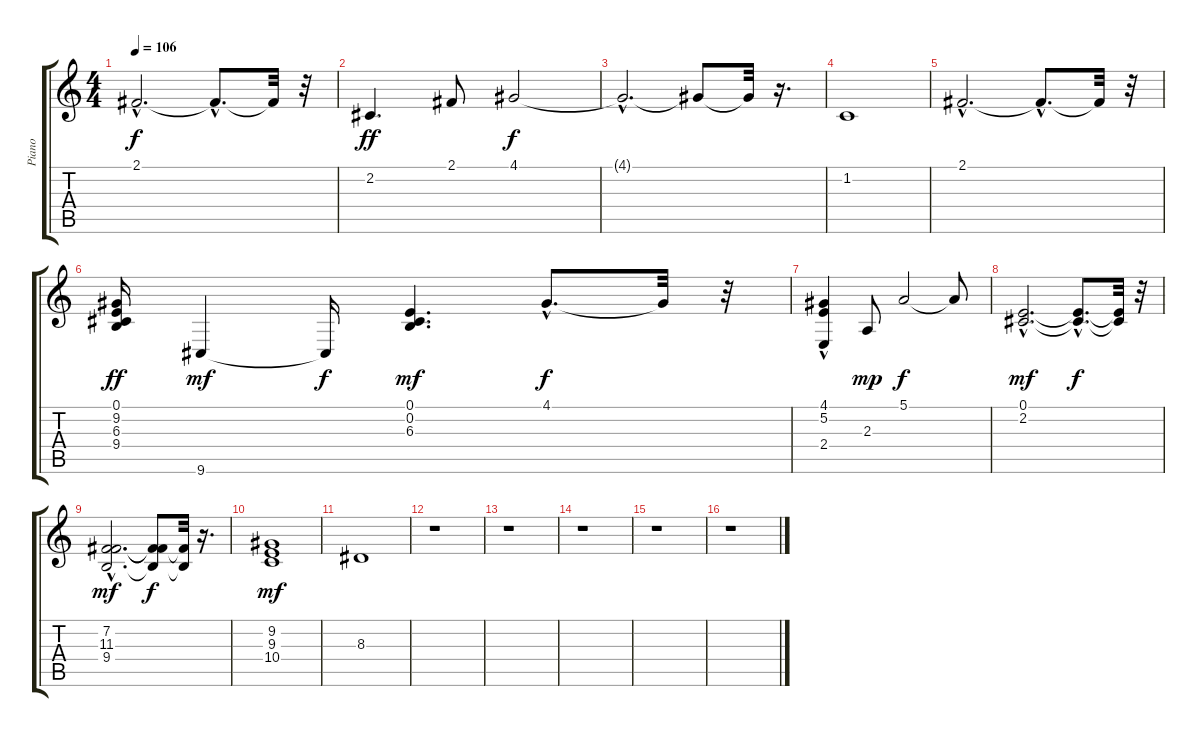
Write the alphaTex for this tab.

\track ("Piano" "Piano") {instrument electricpiano2}
\staff {score tabs}
\tuning (E4 B3 G3 D3 A2 E2) {hide}
\ts (4 4)
\tempo 106
\clef g2
\ks c
2.1{hac t}.2{d dy f} 2.1{hac t}.8{d} 2.1{t}.32 r.32 |
2.2.4{d dy ff} 2.1.8 4.1.2{dy f} |
4.1{hac t}.2{d} 4.1{t}.8 4.1{t}.32 r.16{d} |
1.2.1 |
2.1{hac}.2{d} 2.1{hac t}.8{d} 2.1{t}.32 r.32 |
(0.1 9.2 6.3 9.4).16{dy ff} 9.6.4{dy mf} 9.6{t}.16{dy f} (0.1 0.2 6.3).4{d dy mf} 4.1{hac}.8{d dy f} 4.1{t}.32 r.32 |
(4.1 5.2 2.4{hac}).4 2.3.8{dy mp} 5.1.2{dy f} 5.1{t}.8 |
(0.1{hac} 2.2{hac}).2{d dy mf} (0.1{hac t} 2.2{hac t}).8{d dy f} (0.1{t} 2.2{t}).32 r.32 |
(7.2{hac} 11.3{hac} 9.4{hac}).2{d dy mf} (7.2{t} 11.3{t} 9.4{t}).8{dy f} (7.2{t} 9.4{t}).32 r.16{d} |
(9.2 9.3 10.4).1{dy mf} |
8.3.1 |
r.1 |
r.1 |
r.1 |
r.1 |
r.1
